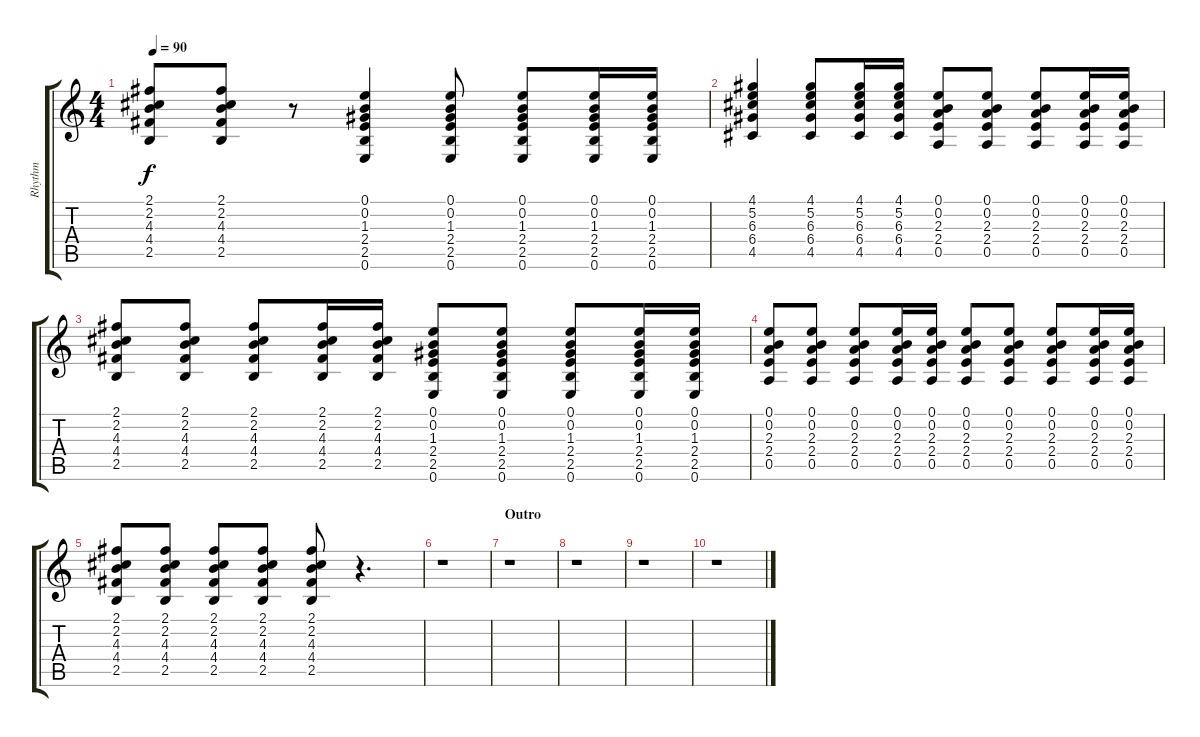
\track ("Rhythm" "Rhythm") {instrument acousticguitarsteel}
\staff {score tabs}
\tuning (E4 B3 G3 D3 A2 E2) {hide}
\ts (4 4)
\tempo 90
\clef g2
\ks c
(2.1 2.2 4.3 4.4 2.5).8{dy f} (2.1 2.2 4.3 4.4 2.5).8 r.8 (0.1 0.2 1.3 2.4 2.5 0.6).4 (0.1 0.2 1.3 2.4 2.5 0.6).8 (0.1 0.2 1.3 2.4 2.5 0.6).8 (0.1 0.2 1.3 2.4 2.5 0.6).16 (0.1 0.2 1.3 2.4 2.5 0.6).16 |
(4.1 5.2 6.3 6.4 4.5).4 (4.1 5.2 6.3 6.4 4.5).8 (4.1 5.2 6.3 6.4 4.5).16 (4.1 5.2 6.3 6.4 4.5).16 (0.1 0.2 2.3 2.4 0.5).8 (0.1 0.2 2.3 2.4 0.5).8 (0.1 0.2 2.3 2.4 0.5).8 (0.1 0.2 2.3 2.4 0.5).16 (0.1 0.2 2.3 2.4 0.5).16 |
(2.1 2.2 4.3 4.4 2.5).8 (2.1 2.2 4.3 4.4 2.5).8 (2.1 2.2 4.3 4.4 2.5).8 (2.1 2.2 4.3 4.4 2.5).16 (2.1 2.2 4.3 4.4 2.5).16 (0.1 0.2 1.3 2.4 2.5 0.6).8 (0.1 0.2 1.3 2.4 2.5 0.6).8 (0.1 0.2 1.3 2.4 2.5 0.6).8 (0.1 0.2 1.3 2.4 2.5 0.6).16 (0.1 0.2 1.3 2.4 2.5 0.6).16 |
(0.1 0.2 2.3 2.4 0.5).8 (0.1 0.2 2.3 2.4 0.5).8 (0.1 0.2 2.3 2.4 0.5).8 (0.1 0.2 2.3 2.4 0.5).16 (0.1 0.2 2.3 2.4 0.5).16 (0.1 0.2 2.3 2.4 0.5).8 (0.1 0.2 2.3 2.4 0.5).8 (0.1 0.2 2.3 2.4 0.5).8 (0.1 0.2 2.3 2.4 0.5).16 (0.1 0.2 2.3 2.4 0.5).16 |
(2.1 2.2 4.3 4.4 2.5).8 (2.1 2.2 4.3 4.4 2.5).8 (2.1 2.2 4.3 4.4 2.5).8 (2.1 2.2 4.3 4.4 2.5).8 (2.1 2.2 4.3 4.4 2.5).8 r.4{d} |
r.1 |
\section ("" "Outro")
r.1 |
r.1 |
r.1 |
r.1
